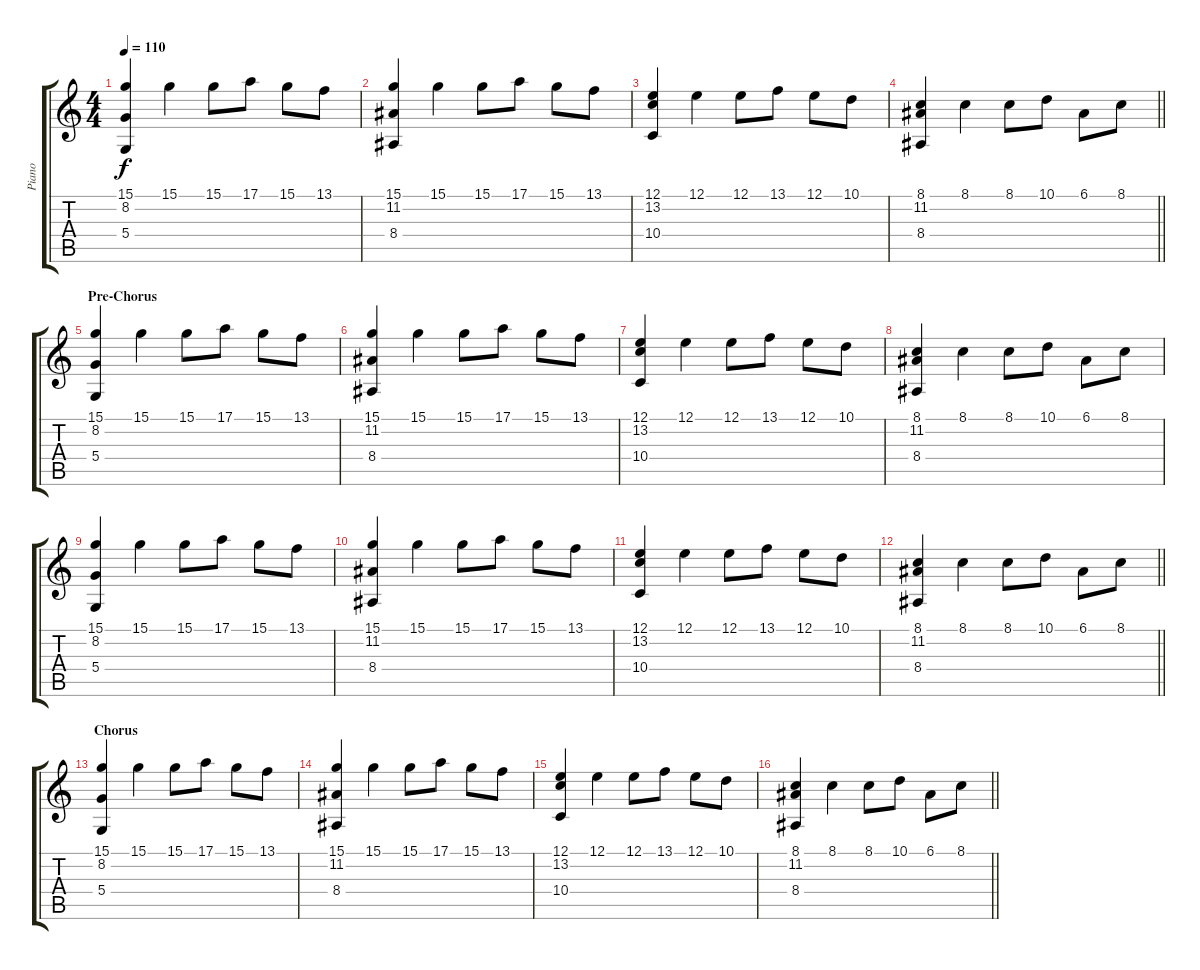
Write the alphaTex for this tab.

\track ("Piano" "Piano") {instrument acousticgrandpiano}
\staff {score tabs}
\tuning (E4 B3 G3 D3 A2 E2) {hide}
\ts (4 4)
\tempo 110
\clef g2
\ks c
(15.1 8.2 5.4).4{dy f} 15.1.4 15.1.8 17.1.8 15.1.8 13.1.8 |
(15.1 11.2 8.4).4 15.1.4 15.1.8 17.1.8 15.1.8 13.1.8 |
(12.1 13.2 10.4).4 12.1.4 12.1.8 13.1.8 12.1.8 10.1.8 |
\barLineRight lightlight
(8.1 11.2 8.4).4 8.1.4 8.1.8 10.1.8 6.1.8 8.1.8 |
\section ("" "Pre-Chorus")
(15.1 8.2 5.4).4 15.1.4 15.1.8 17.1.8 15.1.8 13.1.8 |
(15.1 11.2 8.4).4 15.1.4 15.1.8 17.1.8 15.1.8 13.1.8 |
(12.1 13.2 10.4).4 12.1.4 12.1.8 13.1.8 12.1.8 10.1.8 |
(8.1 11.2 8.4).4 8.1.4 8.1.8 10.1.8 6.1.8 8.1.8 |
(15.1 8.2 5.4).4 15.1.4 15.1.8 17.1.8 15.1.8 13.1.8 |
(15.1 11.2 8.4).4 15.1.4 15.1.8 17.1.8 15.1.8 13.1.8 |
(12.1 13.2 10.4).4 12.1.4 12.1.8 13.1.8 12.1.8 10.1.8 |
\barLineRight lightlight
(8.1 11.2 8.4).4 8.1.4 8.1.8 10.1.8 6.1.8 8.1.8 |
\section ("" "Chorus")
(15.1 8.2 5.4).4 15.1.4 15.1.8 17.1.8 15.1.8 13.1.8 |
(15.1 11.2 8.4).4 15.1.4 15.1.8 17.1.8 15.1.8 13.1.8 |
(12.1 13.2 10.4).4 12.1.4 12.1.8 13.1.8 12.1.8 10.1.8 |
\barLineRight lightlight
(8.1 11.2 8.4).4 8.1.4 8.1.8 10.1.8 6.1.8 8.1.8
